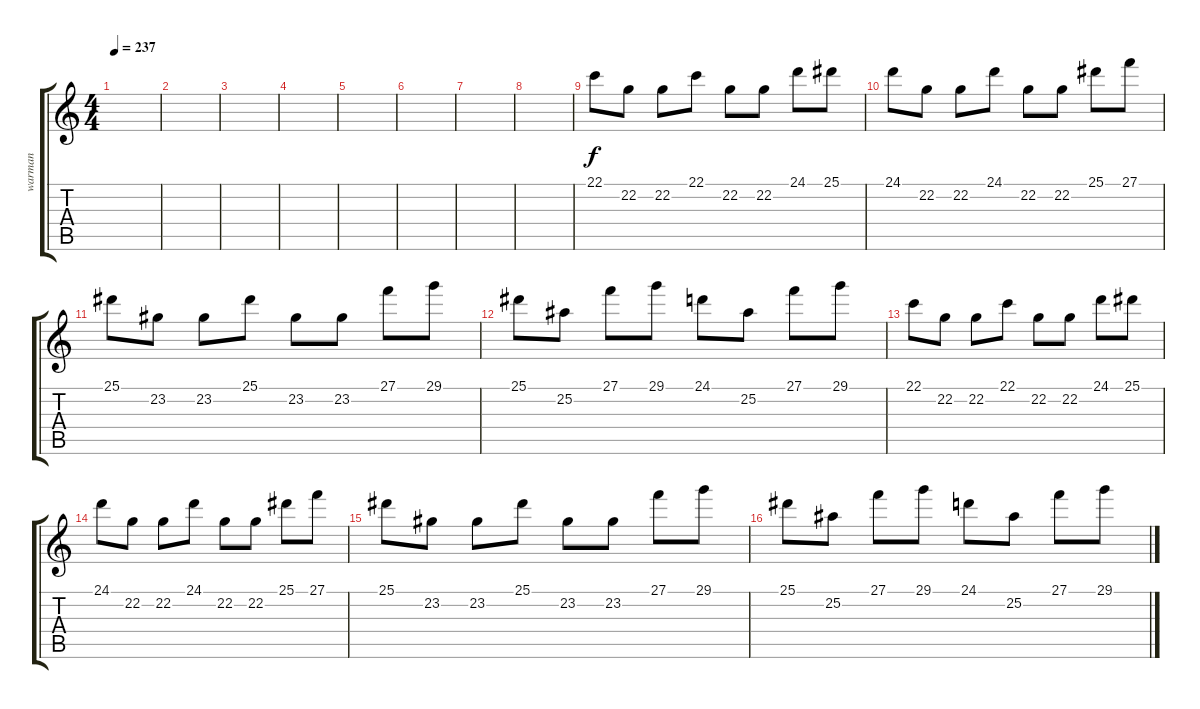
\track ("warman" "warman") {instrument lead2sawtooth}
\staff {score tabs}
\tuning (D4 A3 F3 C3 G2 C2) {hide}
\ts (4 4)
\tempo 237
\clef g2
\ks c
|
|
|
|
|
|
|
|
22.1.8 22.2.8 22.2.8 22.1.8 22.2.8 22.2.8 24.1.8 25.1.8 |
24.1.8 22.2.8 22.2.8 24.1.8 22.2.8 22.2.8 25.1.8 27.1.8 |
25.1.8 23.2.8 23.2.8 25.1.8 23.2.8 23.2.8 27.1.8 29.1.8 |
25.1.8 25.2.8 27.1.8 29.1.8 24.1.8 25.2.8 27.1.8 29.1.8 |
22.1.8 22.2.8 22.2.8 22.1.8 22.2.8 22.2.8 24.1.8 25.1.8 |
24.1.8{txt ""} 22.2.8 22.2.8 24.1.8 22.2.8 22.2.8 25.1.8 27.1.8 |
25.1.8 23.2.8 23.2.8 25.1.8 23.2.8 23.2.8 27.1.8 29.1.8 |
25.1.8 25.2.8 27.1.8 29.1.8 24.1.8 25.2.8 27.1.8 29.1.8
